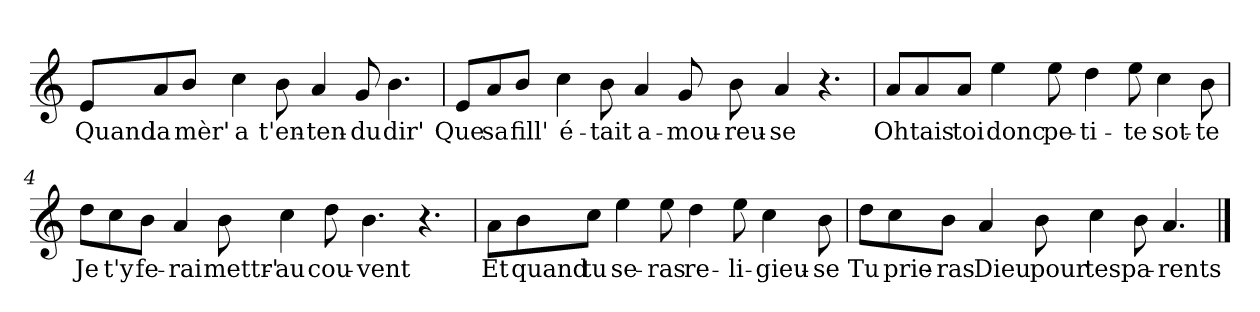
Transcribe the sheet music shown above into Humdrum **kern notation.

**kern	**text
*part1	*part1
*staff1	*staff1
*clefG2	*
*k[]	*
*C:	*
=1	=1
!	!LO:LY:b
8e/L	Quand
!	!LO:LY:b
8a/	la
!	!LO:LY:b
8b/J	mèr'
!	!LO:LY:b
4cc\	a
!	!LO:LY:b
8b\	t'en-
!	!LO:LY:b
4a/	-ten-
!	!LO:LY:b
8g/	-du
!	!LO:LY:b
4.b\	dir'
=2	=2
!	!LO:LY:b
8e/L	Que
!	!LO:LY:b
8a/	sa
!	!LO:LY:b
8b/J	fill'
!	!LO:LY:b
4cc\	é-
!	!LO:LY:b
8b\	-tait
!	!LO:LY:b
4a/	a-
!	!LO:LY:b
8g/	-mou-
!	!LO:LY:b
8b\	-reu-
!	!LO:LY:b
4a/	-se
4.r	.
!!LO:LB:g=z
=3	=3
!	!LO:LY:b
8a/L	Oh
!	!LO:LY:b
8a/	tais
!	!LO:LY:b
8a/J	toi
!	!LO:LY:b
4ee\	donc
!	!LO:LY:b
8ee\	pe-
!	!LO:LY:b
4dd\	-ti-
!	!LO:LY:b
8ee\	-te
!	!LO:LY:b
4cc\	sot-
!	!LO:LY:b
8b\	-te
=4	=4
!	!LO:LY:b
8dd\L	Je
!	!LO:LY:b
8cc\	t'y
!	!LO:LY:b
8b\J	fe-
!	!LO:LY:b
4a/	-rai
!	!LO:LY:b
8b\	mettr'-
!	!LO:LY:b
4cc\	-au
!	!LO:LY:b
8dd\	cou-
!	!LO:LY:b
4.b\	-vent
4.r	.
!!LO:LB:g=z
=5	=5
!	!LO:LY:b
8a\L	Et
!	!LO:LY:b
8b\	quand
!	!LO:LY:b
8cc\J	tu
!	!LO:LY:b
4ee\	se-
!	!LO:LY:b
8ee\	-ras
!	!LO:LY:b
4dd\	re-
!	!LO:LY:b
8ee\	-li-
!	!LO:LY:b
4cc\	-gieu-
!	!LO:LY:b
8b\	-se
=6	=6
!	!LO:LY:b
8dd\L	Tu
!	!LO:LY:b
8cc\	prie-
!	!LO:LY:b
8b\J	-ras
!	!LO:LY:b
4a/	Dieu
!	!LO:LY:b
8b\	pour
!	!LO:LY:b
4cc\	tes
!	!LO:LY:b
8b\	pa-
!	!LO:LY:b
4.a/	-rents
==	==
*-	*-
